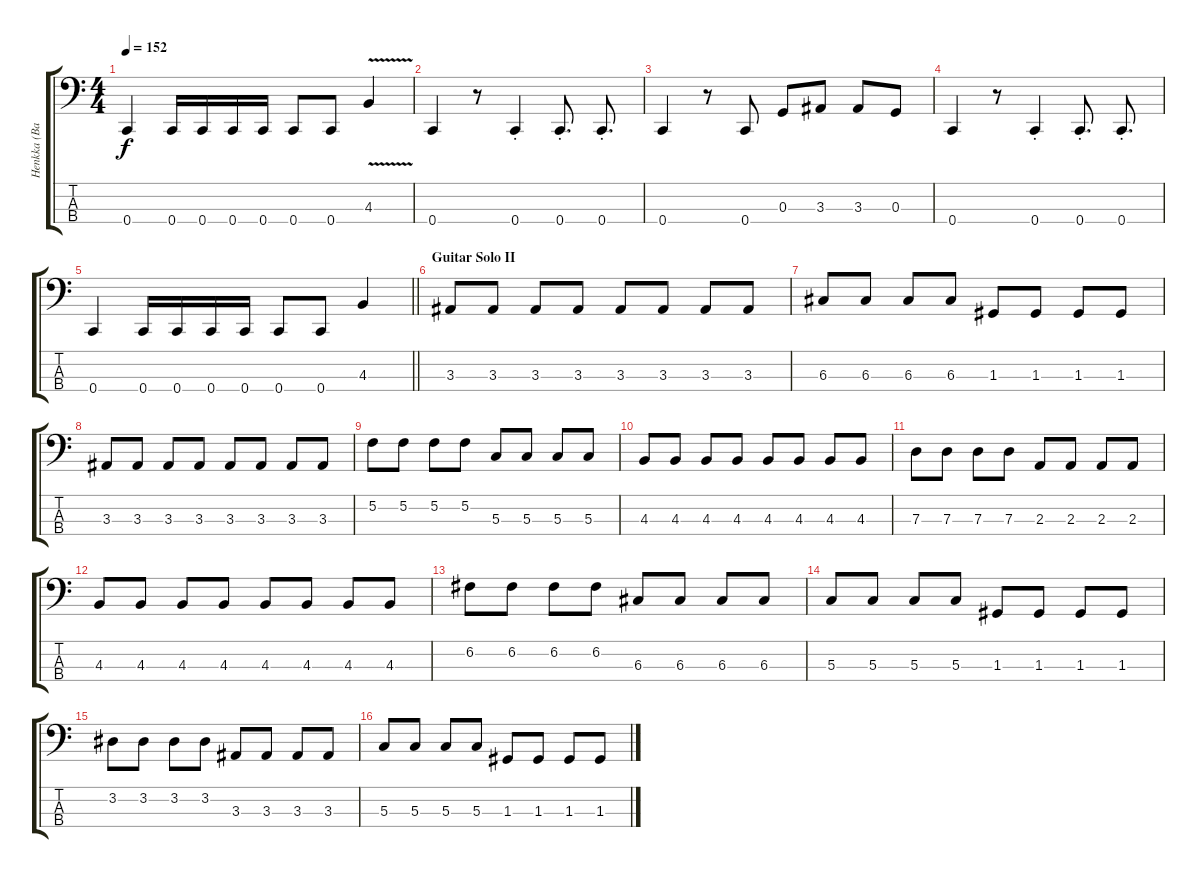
\track ("Henkka (Bass)" "Henkka (Ba") {instrument electricbasspick}
\staff {score tabs}
\tuning (F2 C2 G1 C1) {hide}
\ts (4 4)
\tempo 152
\clef f4
\ks c
0.4.4{dy f} 0.4.16 0.4.16 0.4.16 0.4.16 0.4.8 0.4.8 4.3{v}.4 |
0.4.4 r.8 0.4{st}.4 0.4{st}.8{d} 0.4{st}.8{d} |
0.4.4 r.8 0.4.8 0.3.8 3.3.8 3.3.8 0.3.8 |
0.4.4 r.8 0.4{st}.4 0.4{st}.8{d} 0.4{st}.8{d} |
\barLineRight lightlight
0.4.4 0.4.16 0.4.16 0.4.16 0.4.16 0.4.8 0.4.8 4.3.4 |
\section ("" "Guitar Solo II")
3.3.8{volume 13} 3.3.8 3.3.8 3.3.8 3.3.8 3.3.8 3.3.8 3.3.8 |
6.3.8 6.3.8 6.3.8 6.3.8 1.3.8 1.3.8 1.3.8 1.3.8 |
3.3.8 3.3.8 3.3.8 3.3.8 3.3.8 3.3.8 3.3.8 3.3.8 |
5.2.8 5.2.8 5.2.8 5.2.8 5.3.8 5.3.8 5.3.8 5.3.8 |
4.3.8 4.3.8 4.3.8 4.3.8 4.3.8 4.3.8 4.3.8 4.3.8 |
7.3.8 7.3.8 7.3.8 7.3.8 2.3.8 2.3.8 2.3.8 2.3.8 |
4.3.8 4.3.8 4.3.8 4.3.8 4.3.8 4.3.8 4.3.8 4.3.8 |
6.2.8 6.2.8 6.2.8 6.2.8 6.3.8 6.3.8 6.3.8 6.3.8 |
5.3.8 5.3.8 5.3.8 5.3.8 1.3.8 1.3.8 1.3.8 1.3.8 |
3.2.8 3.2.8 3.2.8 3.2.8 3.3.8 3.3.8 3.3.8 3.3.8 |
5.3.8 5.3.8 5.3.8 5.3.8 1.3.8 1.3.8 1.3.8 1.3.8
